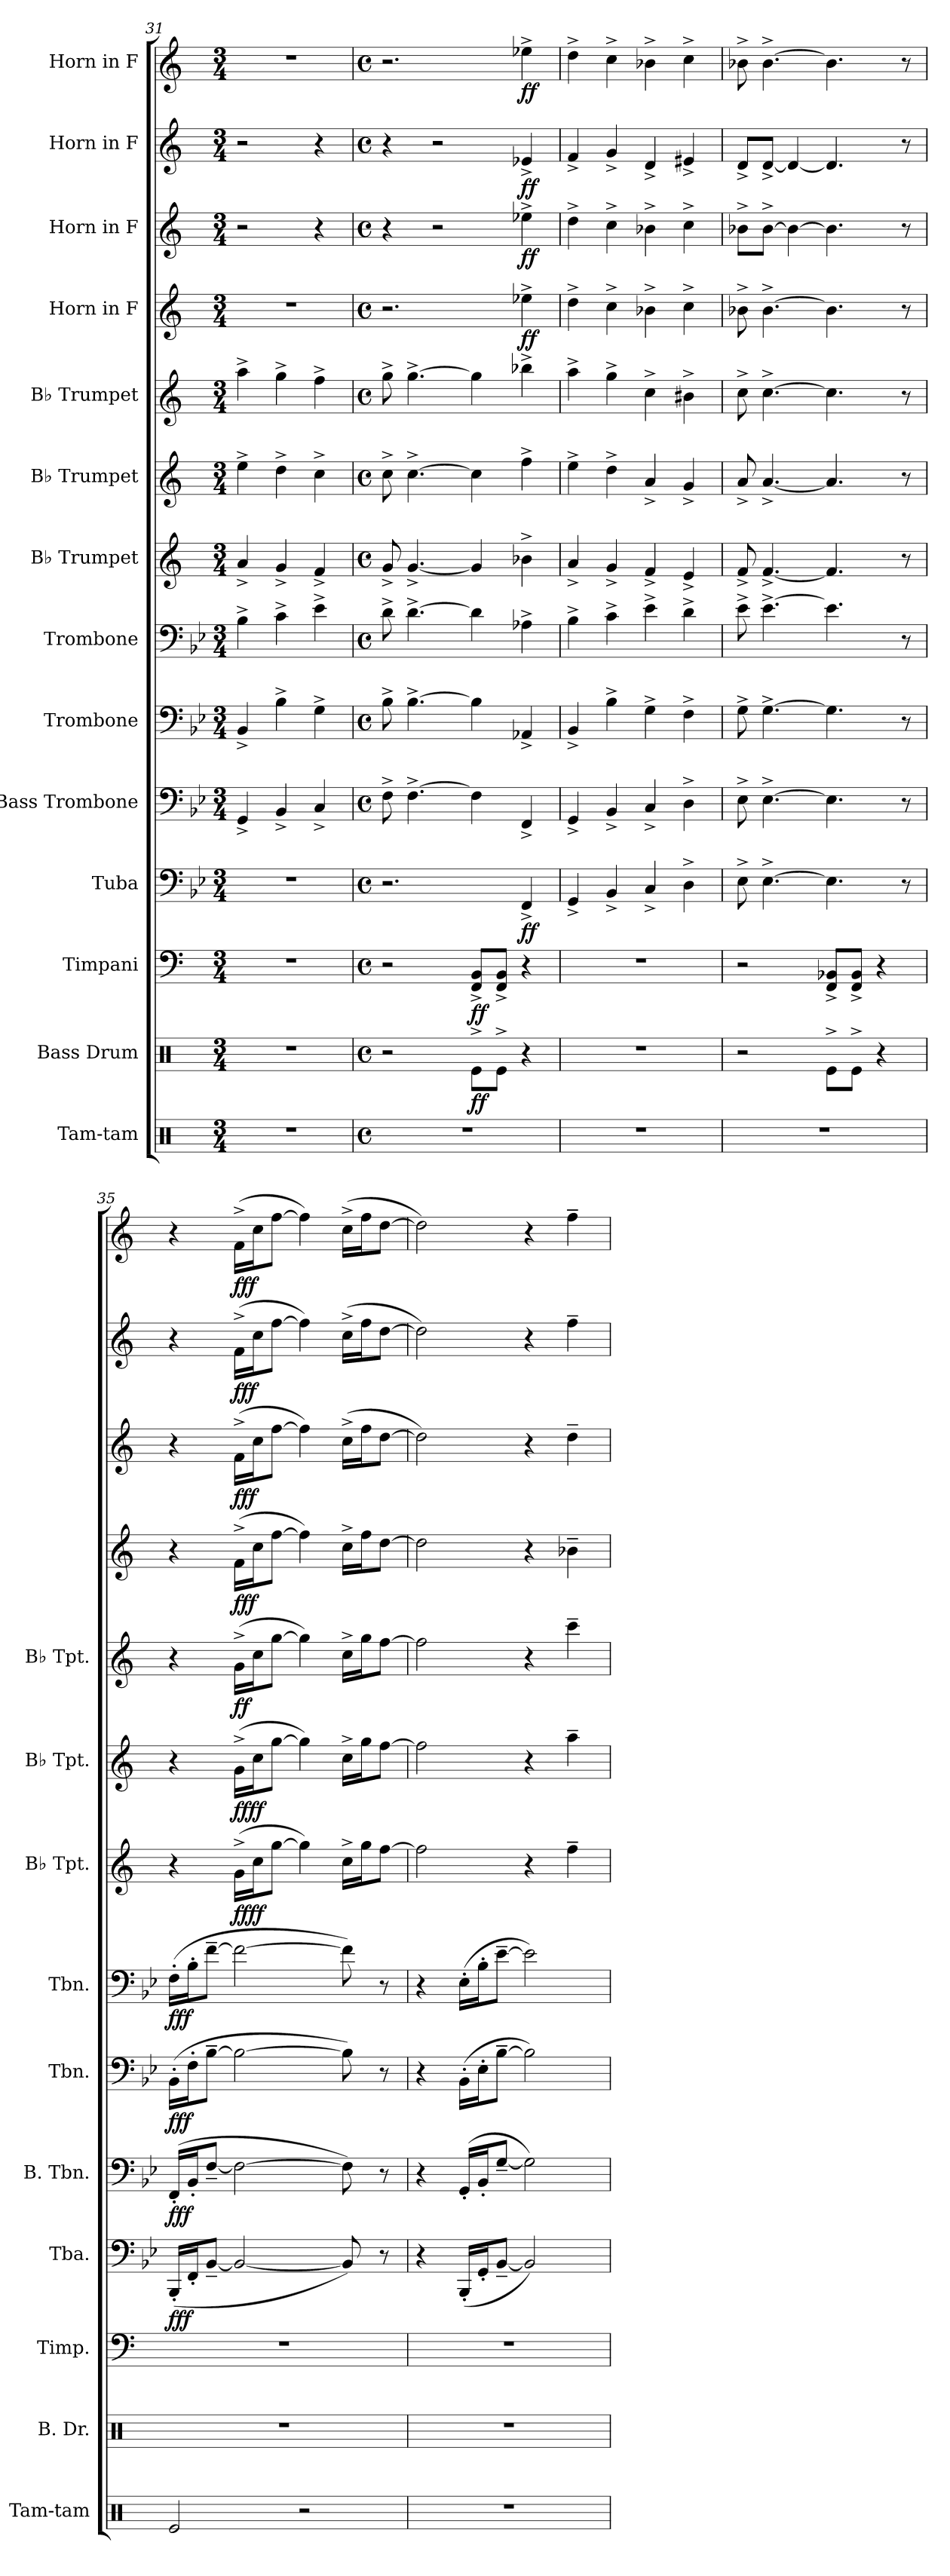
**kern	**kern	**dynam	**kern	**dynam	**kern	**dynam	**kern	**dynam	**kern	**dynam	**kern	**dynam	**kern	**dynam	**kern	**dynam	**kern	**dynam	**kern	**dynam	**kern	**dynam	**kern	**dynam	**kern	**dynam
*part14	*part13	*part13	*part12	*part12	*part11	*part11	*part10	*part10	*part9	*part9	*part8	*part8	*part7	*part7	*part6	*part6	*part5	*part5	*part4	*part4	*part3	*part3	*part2	*part2	*part1	*part1
*staff14	*staff13	*staff13	*staff12	*staff12	*staff11	*staff11	*staff10	*staff10	*staff9	*staff9	*staff8	*staff8	*staff7	*staff7	*staff6	*staff6	*staff5	*staff5	*staff4	*staff4	*staff3	*staff3	*staff2	*staff2	*staff1	*staff1
*I"Tam-tam	*I"Bass Drum	*	*I"Timpani	*	*I"Tuba	*	*I"Bass Trombone	*	*I"Trombone	*	*I"Trombone	*	*I"B♭ Trumpet	*	*I"B♭ Trumpet	*	*I"B♭ Trumpet	*	*I"Horn in F	*	*I"Horn in F	*	*I"Horn in F	*	*I"Horn in F	*
*I'Tam-tam	*I'B. Dr.	*	*I'Timp.	*	*I'Tba.	*	*I'B. Tbn.	*	*I'Tbn.	*	*I'Tbn.	*	*I'B♭ Tpt.	*	*I'B♭ Tpt.	*	*I'B♭ Tpt.	*	*	*	*	*	*	*	*	*
*clefX	*clefX	*	*clefF4	*	*clefF4	*	*clefF4	*	*clefF4	*	*clefF4	*	*clefG2	*	*clefG2	*	*clefG2	*	*clefG2	*	*clefG2	*	*clefG2	*	*clefG2	*
*	*	*	*	*	*	*	*	*	*	*	*	*	*ITrd1c2	*	*ITrd1c2	*	*ITrd1c2	*	*ITrd4c7	*	*ITrd4c7	*	*ITrd4c7	*	*ITrd4c7	*
*k[]	*k[]	*	*k[]	*	*k[b-e-]	*	*k[b-e-]	*	*k[b-e-]	*	*k[b-e-]	*	*k[b-e-]	*	*k[b-e-]	*	*k[b-e-]	*	*k[b-]	*	*k[b-]	*	*k[b-]	*	*k[b-]	*
*M3/4	*M3/4	*	*M3/4	*	*M3/4	*	*M3/4	*	*M3/4	*	*M3/4	*	*M3/4	*	*M3/4	*	*M3/4	*	*M3/4	*	*M3/4	*	*M3/4	*	*M3/4	*
=31	=31	=31	=31	=31	=31	=31	=31	=31	=31	=31	=31	=31	=31	=31	=31	=31	=31	=31	=31	=31	=31	=31	=31	=31	=31	=31
2.r	2.r	.	2.r	.	2.r	.	4GG^/	.	4BB-^/	.	4B-^\	.	4g^/	.	4dd^\	.	4gg^\	.	2.r	.	2r	.	2r	.	2.r	.
.	.	.	.	.	.	.	4BB-^/	.	4B-^\	.	4c^\	.	4f^/	.	4cc^\	.	4ff^\	.	.	.	.	.	.	.	.	.
.	.	.	.	.	.	.	4C^/	.	4G^\	.	4e-^\	.	4e-^/	.	4b-^\	.	4ee-^\	.	.	.	4r	.	4r	.	.	.
=32	=32	=32	=32	=32	=32	=32	=32	=32	=32	=32	=32	=32	=32	=32	=32	=32	=32	=32	=32	=32	=32	=32	=32	=32	=32	=32
*M4/4	*M4/4	*	*M4/4	*	*M4/4	*	*M4/4	*	*M4/4	*	*M4/4	*	*M4/4	*	*M4/4	*	*M4/4	*	*M4/4	*	*M4/4	*	*M4/4	*	*M4/4	*
*met(c)	*met(c)	*	*met(c)	*	*met(c)	*	*met(c)	*	*met(c)	*	*met(c)	*	*met(c)	*	*met(c)	*	*met(c)	*	*met(c)	*	*met(c)	*	*met(c)	*	*met(c)	*
1r	2r	.	2r	.	2.r	.	8F^\	.	8B-^\	.	8d^\	.	8f^/	.	8b-^\	.	8ff^\	.	2.r	.	4r	.	4r	.	2.r	.
.	.	.	.	.	.	.	[4.F^\	.	[4.B-^\	.	[4.d^\	.	[4.f^/	.	[4.b-^\	.	[4.ff^\	.	.	.	.	.	.	.	.	.
.	.	.	.	.	.	.	.	.	.	.	.	.	.	.	.	.	.	.	.	.	2r	.	2r	.	.	.
!	!	!LO:DY:b	!	!LO:DY:b	!	!	!	!	!	!	!	!	!	!	!	!	!	!	!	!	!	!	!	!	!	!
.	8Re^\L	ff	8FF/^ 8BB/^L	ff	.	.	4F\]	.	4B-\]	.	4d\]	.	4f/]	.	4b-\]	.	4ff\]	.	.	.	.	.	.	.	.	.
.	8Re^\J	.	8FF/^ 8BB/^J	.	.	.	.	.	.	.	.	.	.	.	.	.	.	.	.	.	.	.	.	.	.	.
!	!	!	!	!	!	!LO:DY:b	!	!	!	!	!	!	!	!	!	!	!	!	!	!LO:DY:b	!	!LO:DY:b	!	!LO:DY:b	!	!LO:DY:b
.	4r	.	4r	.	4FF^/	ff	4FF^/	.	4AA-X^/	.	4A-X^\	.	4a-X^\	.	4ee-^\	.	4aa-X^\	.	4a-X^\	ff	4a-X^\	ff	4A-X^/	ff	4a-X^\	ff
=33	=33	=33	=33	=33	=33	=33	=33	=33	=33	=33	=33	=33	=33	=33	=33	=33	=33	=33	=33	=33	=33	=33	=33	=33	=33	=33
1r	1r	.	1r	.	4GG^/	.	4GG^/	.	4BB-^/	.	4B-^\	.	4g^/	.	4dd^\	.	4gg^\	.	4g^\	.	4g^\	.	4B-^/	.	4g^\	.
.	.	.	.	.	4BB-^/	.	4BB-^/	.	4B-^\	.	4c^\	.	4f^/	.	4cc^\	.	4ff^\	.	4f^\	.	4f^\	.	4c^/	.	4f^\	.
.	.	.	.	.	4C^/	.	4C^/	.	4G^\	.	4e-^\	.	4e-^/	.	4g^/	.	4b-^\	.	4e-X^\	.	4e-X^\	.	4G^/	.	4e-X^\	.
.	.	.	.	.	4D^\	.	4D^\	.	4F^\	.	4d^\	.	4d^/	.	4f^/	.	4a#X^\	.	4f^\	.	4f^\	.	4A#X^/	.	4f^\	.
=34	=34	=34	=34	=34	=34	=34	=34	=34	=34	=34	=34	=34	=34	=34	=34	=34	=34	=34	=34	=34	=34	=34	=34	=34	=34	=34
1r	2r	.	2r	.	8E-^\	.	8E-^\	.	8G^\	.	8e-^\	.	8e-^/	.	8g^/	.	8b-^\	.	8e-X^\	.	8e-X^\L	.	8G^/L	.	8e-X^\	.
.	.	.	.	.	[4.E-^\	.	[4.E-^\	.	[4.G^\	.	[4.e-^\	.	[4.e-^/	.	[4.g^/	.	[4.b-^\	.	[4.e-^\	.	[8e-^\J	.	[8G^/J	.	[4.e-^\	.
.	.	.	.	.	.	.	.	.	.	.	.	.	.	.	.	.	.	.	.	.	4e-\_	.	4G/_	.	.	.
.	8Re^\L	.	8FF/^ 8BB-X/^L	.	4.E-\]	.	4.E-\]	.	4.G\]	.	4.e-\]	.	4.e-/]	.	4.g/]	.	4.b-\]	.	4.e-\]	.	4.e-\]	.	4.G/]	.	4.e-\]	.
.	8Re^\J	.	8FF/^ 8BB-/^J	.	.	.	.	.	.	.	.	.	.	.	.	.	.	.	.	.	.	.	.	.	.	.
.	4r	.	4r	.	.	.	.	.	.	.	.	.	.	.	.	.	.	.	.	.	.	.	.	.	.	.
.	.	.	.	.	8r	.	8r	.	8r	.	8r	.	8r	.	8r	.	8r	.	8r	.	8r	.	8r	.	8r	.
!!LO:PB:g=z
=35	=35	=35	=35	=35	=35	=35	=35	=35	=35	=35	=35	=35	=35	=35	=35	=35	=35	=35	=35	=35	=35	=35	=35	=35	=35	=35
!	!	!	!	!	!	!LO:DY:b	!	!LO:DY:b	!	!LO:DY:b	!	!LO:DY:b	!	!	!	!	!	!	!	!	!	!	!	!	!	!
2Re/	1r	.	1r	.	(16BBB-'/LL	fff	(16FF'/LL	fff	(16BB-'\LL	fff	(16F'\LL	fff	4r	.	4r	.	4r	.	4r	.	4r	.	4r	.	4r	.
.	.	.	.	.	16FF'/J	.	16BB-'/J	.	16F'\J	.	16B-'\J	.	.	.	.	.	.	.	.	.	.	.	.	.	.	.
.	.	.	.	.	[8BB-~/J	.	[8F~/J	.	[8B-~\J	.	[8f~\J	.	.	.	.	.	.	.	.	.	.	.	.	.	.	.
!	!	!	!	!	!	!	!	!	!	!	!	!	!	!LO:DY:b	!	!	!	!	!	!	!	!	!	!	!	!
!	!	!	!	!	!	!	!	!	!	!	!	!	!	!LO:DY:n=1:b	!	!LO:DY:b	!	!	!	!	!	!	!	!	!	!
!	!	!	!	!	!	!	!	!	!	!	!	!	!	!	!	!LO:DY:n=1:b	!	!LO:DY:b	!	!LO:DY:b	!	!LO:DY:b	!	!LO:DY:b	!	!LO:DY:b
.	.	.	.	.	2BB-/_	.	2F\_	.	2B-\_	.	2f\_	.	(16f^\LL	ff ff	(16f^\LL	ff ff	(16f^\LL	ff	(16B-^\LL	fff	(16B-^\LL	fff	(16B-^\LL	fff	(16B-^\LL	fff
.	.	.	.	.	.	.	.	.	.	.	.	.	16b-\J	.	16b-\J	.	16b-\J	.	16f\J	.	16f\J	.	16f\J	.	16f\J	.
.	.	.	.	.	.	.	.	.	.	.	.	.	[8ff\J	.	[8ff\J	.	[8ff\J	.	[8b-\J	.	[8b-\J	.	[8b-\J	.	[8b-\J	.
2r	.	.	.	.	.	.	.	.	.	.	.	.	4ff\])	.	4ff\])	.	4ff\])	.	4b-\])	.	4b-\])	.	4b-\])	.	4b-\])	.
.	.	.	.	.	8BB-/])	.	8F\])	.	8B-\])	.	8f\])	.	16b-^\LL	.	16b-^\LL	.	16b-^\LL	.	16f^\LL	.	(16f^\LL	.	(16f^\LL	.	(16f^\LL	.
.	.	.	.	.	.	.	.	.	.	.	.	.	16ff\J	.	16ff\J	.	16ff\J	.	16b-\J	.	16b-\J	.	16b-\J	.	16b-\J	.
.	.	.	.	.	8r	.	8r	.	8r	.	8r	.	[8ee-\J	.	[8ee-\J	.	[8ee-\J	.	[8g\J	.	[8g\J	.	[8g\J	.	[8g\J	.
=36	=36	=36	=36	=36	=36	=36	=36	=36	=36	=36	=36	=36	=36	=36	=36	=36	=36	=36	=36	=36	=36	=36	=36	=36	=36	=36
1r	1r	.	1r	.	4r	.	4r	.	4r	.	4r	.	2ee-\]	.	2ee-\]	.	2ee-\]	.	2g\]	.	2g\])	.	2g\])	.	2g\])	.
.	.	.	.	.	(16BBB-'/LL	.	(16GG'/LL	.	(16BB-'\LL	.	(16E-'\LL	.	.	.	.	.	.	.	.	.	.	.	.	.	.	.
.	.	.	.	.	16GG'/J	.	16BB-'/J	.	16E-'\J	.	16B-'\J	.	.	.	.	.	.	.	.	.	.	.	.	.	.	.
.	.	.	.	.	[8BB-~/J	.	[8G~/J	.	[8B-~\J	.	[8e-~\J	.	.	.	.	.	.	.	.	.	.	.	.	.	.	.
.	.	.	.	.	2BB-/])	.	2G\])	.	2B-\])	.	2e-\])	.	4r	.	4r	.	4r	.	4r	.	4r	.	4r	.	4r	.
.	.	.	.	.	.	.	.	.	.	.	.	.	4ee-~\	.	4gg~\	.	4bb-~\	.	4e-X~\	.	4g~\	.	4b-~\	.	4b-~\	.
=	=	=	=	=	=	=	=	=	=	=	=	=	=	=	=	=	=	=	=	=	=	=	=	=	=	=
*-	*-	*-	*-	*-	*-	*-	*-	*-	*-	*-	*-	*-	*-	*-	*-	*-	*-	*-	*-	*-	*-	*-	*-	*-	*-	*-
